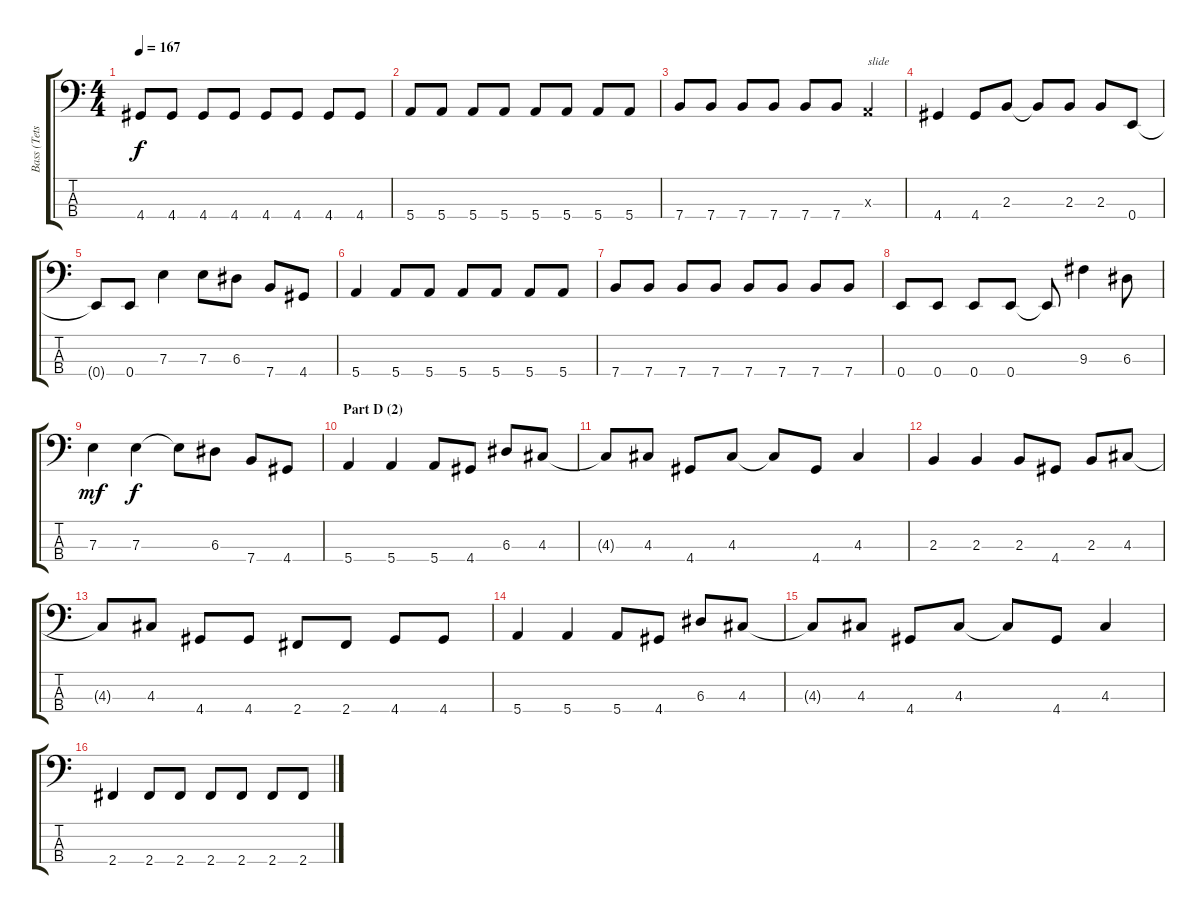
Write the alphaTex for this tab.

\track ("Bass (Tetsu)" "Bass (Tets") {instrument electricbasspick}
\staff {score tabs}
\tuning (G2 D2 A1 E1) {hide}
\ts (4 4)
\tempo 167
\clef f4
\ks c
4.4.8{dy f} 4.4.8 4.4.8 4.4.8 4.4.8 4.4.8 4.4.8 4.4.8 |
5.4.8 5.4.8 5.4.8 5.4.8 5.4.8 5.4.8 5.4.8 5.4.8 |
7.4.8 7.4.8 7.4.8 7.4.8 7.4.8 7.4.8 0.3{x}.4{txt "slide"} |
4.4.4 4.4.8 2.3.8 2.3{t}.8 2.3.8 2.3.8 0.4.8 |
0.4{t}.8 0.4.8 7.3.4 7.3.8 6.3.8 7.4.8 4.4.8 |
5.4.4 5.4.8 5.4.8 5.4.8 5.4.8 5.4.8 5.4.8 |
7.4.8 7.4.8 7.4.8 7.4.8 7.4.8 7.4.8 7.4.8 7.4.8 |
0.4.8 0.4.8 0.4.8 0.4.8 0.4{t}.8 9.3.4 6.3.8 |
7.3.4{dy mf} 7.3.4{dy f} 7.3{t}.8 6.3.8 7.4.8 4.4.8 |
\section ("" "Part D (2)")
5.4.4 5.4.4 5.4.8 4.4.8 6.3.8 4.3.8 |
4.3{t}.8 4.3.8 4.4.8 4.3.8 4.3{t}.8 4.4.8 4.3.4 |
2.3.4 2.3.4 2.3.8 4.4.8 2.3.8 4.3.8 |
4.3{t}.8 4.3.8 4.4.8 4.4.8 2.4.8 2.4.8 4.4.8 4.4.8 |
5.4.4 5.4.4 5.4.8 4.4.8 6.3.8 4.3.8 |
4.3{t}.8 4.3.8 4.4.8 4.3.8 4.3{t}.8 4.4.8 4.3.4 |
2.4.4 2.4.8 2.4.8 2.4.8 2.4.8 2.4.8 2.4.8
